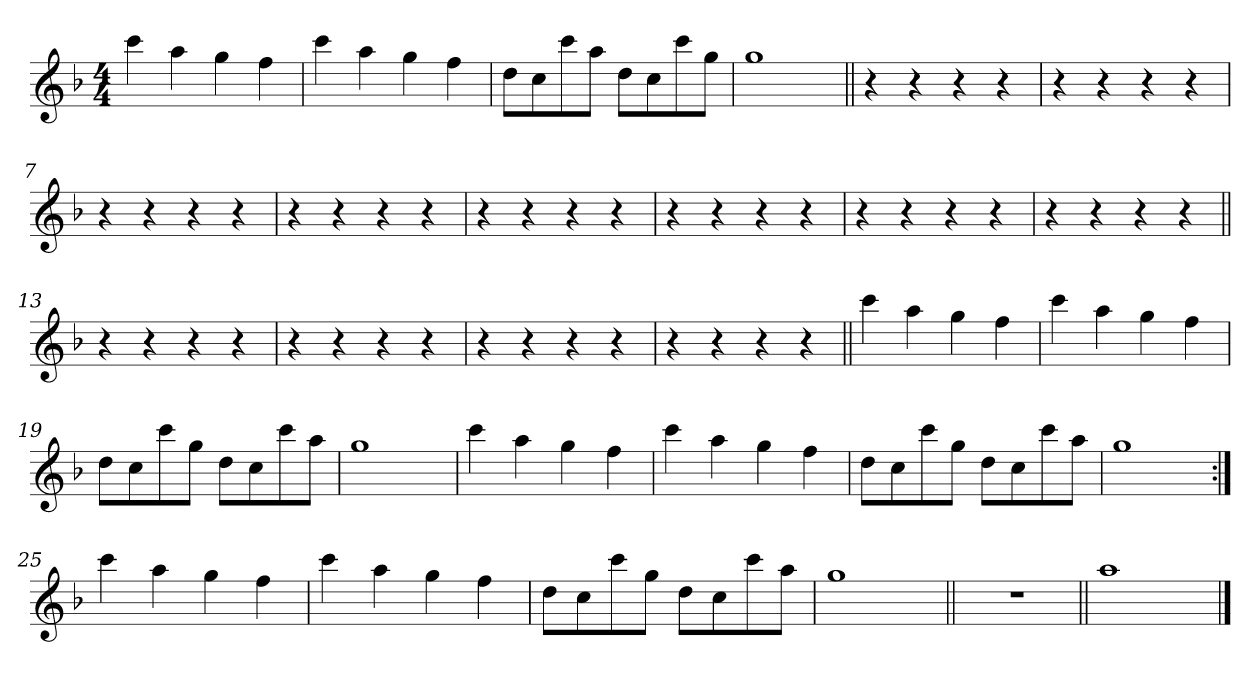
**kern
*part1
*staff1
!!LO:PB:g=z
*clefG2
*k[b-]
*F:
*M4/4
*MM60
=1
4ccci\
4aai\
4ggi\
4ffi\
=2
4ccci\
4aai\
4ggi\
4ffi\
=3
8ddi\L
8cci\
8ccci\
8aai\J
8ddi\L
8cci\
8ccci\
8ggi\J
=4
1ggi
!!LO:LB:g=z
=5||
4r
4r
4r
4r
=6
4r
4r
4r
4r
=7
4r
4r
4r
4r
=8
4r
4r
4r
4r
=9
4r
4r
4r
4r
!!LO:LB:g=z
=10
4r
4r
4r
4r
=11
4r
4r
4r
4r
=12
4r
4r
4r
4r
=13||
4r
4r
4r
4r
=14
4r
4r
4r
4r
!!LO:LB:g=z
=15
4r
4r
4r
4r
=16
4r
4r
4r
4r
=17||
4ccci\
4aai\
4ggi\
4ffi\
=18
4ccci\
4aai\
4ggi\
4ffi\
!!LO:LB:g=z
=19
8ddi\L
8cci\
8ccci\
8ggi\J
8ddi\L
8cci\
8ccci\
8aai\J
=20
1ggi
=21
4ccci\
4aai\
4ggi\
4ffi\
=22
4ccci\
4aai\
4ggi\
4ffi\
=23
8ddi\L
8cci\
8ccci\
8ggi\J
8ddi\L
8cci\
8ccci\
8aai\J
!!LO:LB:g=z
=24
1ggi
=25:|!
4ccci\
4aai\
4ggi\
4ffi\
=26
4ccci\
4aai\
4ggi\
4ffi\
!!LO:LB:g=z
=27
8ddi\L
8cci\
8ccci\
8ggi\J
8ddi\L
8cci\
8ccci\
8aai\J
=28
1ggi
=29||
1r
=30||
1aai
==
*-
